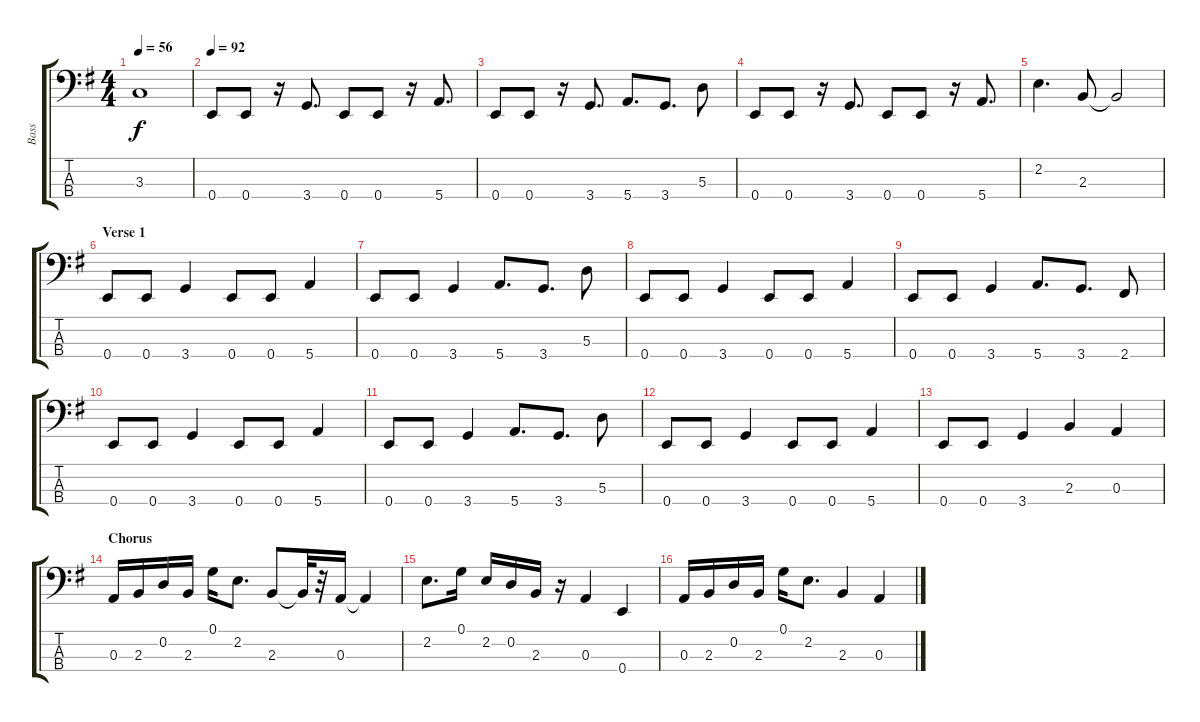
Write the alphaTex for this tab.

\track ("Bass" "Bass") {instrument electricbassfinger}
\staff {score tabs}
\tuning (G2 D2 A1 E1) {hide}
\ts (4 4)
\tempo 56
\clef f4
\ks eminor
3.3.1{dy f} |
\tempo 92
0.4.8 0.4.8 r.16 3.4.8{d} 0.4.8 0.4.8 r.16 5.4.8{d} |
0.4.8 0.4.8 r.16 3.4.8{d} 5.4.8{d} 3.4.8{d} 5.3.8 |
0.4.8 0.4.8 r.16 3.4.8{d} 0.4.8 0.4.8 r.16 5.4.8{d} |
2.2.4{d} 2.3.8 2.3{t}.2 |
\section ("" "Verse 1")
0.4.8 0.4.8 3.4.4 0.4.8 0.4.8 5.4.4 |
0.4.8 0.4.8 3.4.4 5.4.8{d} 3.4.8{d} 5.3.8 |
0.4.8 0.4.8 3.4.4 0.4.8 0.4.8 5.4.4 |
0.4.8 0.4.8 3.4.4 5.4.8{d} 3.4.8{d} 2.4.8 |
0.4.8 0.4.8 3.4.4 0.4.8 0.4.8 5.4.4 |
0.4.8 0.4.8 3.4.4 5.4.8{d} 3.4.8{d} 5.3.8 |
0.4.8 0.4.8 3.4.4 0.4.8 0.4.8 5.4.4 |
0.4.8 0.4.8 3.4.4 2.3.4 0.3.4 |
\section ("" "Chorus")
0.3.16 2.3.16 0.2.16 2.3.16 0.1.16 2.2.8{d} 2.3.8 2.3{t}.32 r.32 0.3.16 0.3{t}.4 |
2.2.8{d} 0.1.16 2.2.16 0.2.16 2.3.16 r.16 0.3.4 0.4.4 |
0.3.16 2.3.16 0.2.16 2.3.16 0.1.16 2.2.8{d} 2.3.4 0.3.4
